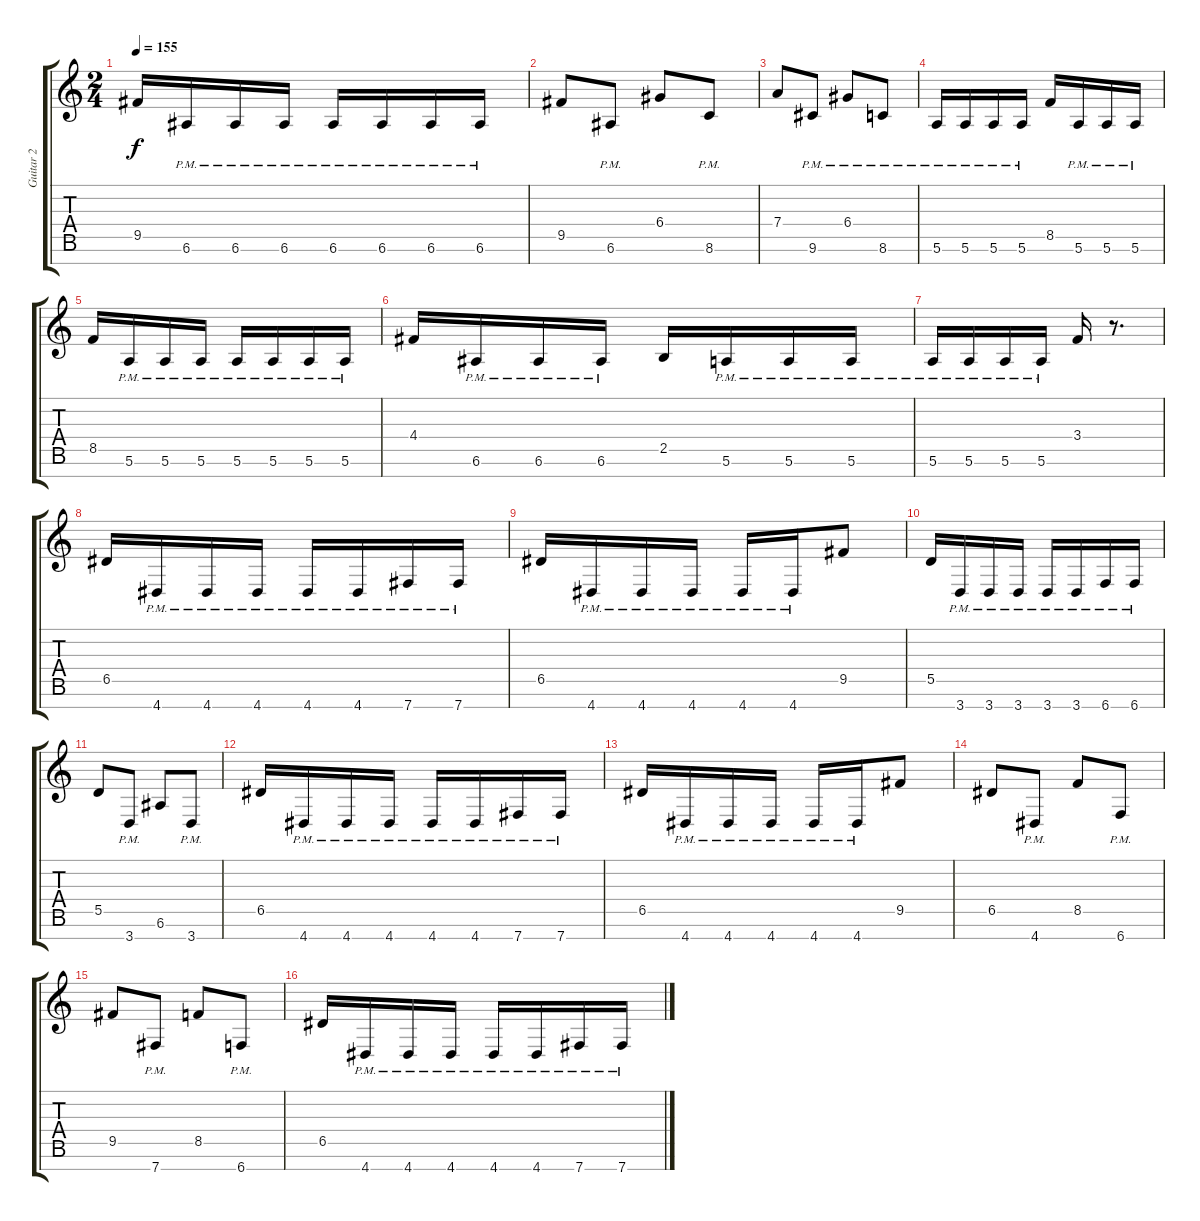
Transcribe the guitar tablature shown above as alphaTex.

\track ("Guitar 2" "Guitar 2") {instrument distortionguitar}
\staff {score tabs}
\tuning (E4 B3 G3 D3 A2 E2 B1) {hide}
\ts (2 4)
\tempo 155
\clef g2
\ks c
9.5.16{dy f} 6.6{pm}.16 6.6{pm}.16 6.6{pm}.16 6.6{pm}.16 6.6{pm}.16 6.6{pm}.16 6.6{pm}.16 |
9.5.8 6.6{pm}.8 6.4.8 8.6{pm}.8 |
7.4.8 9.6{pm}.8 6.4{pm}.8 8.6{pm}.8 |
5.6{pm}.16 5.6{pm}.16 5.6{pm}.16 5.6{pm}.16 8.5.16 5.6{pm}.16 5.6{pm}.16 5.6{pm}.16 |
8.5.16 5.6{pm}.16 5.6{pm}.16 5.6{pm}.16 5.6{pm}.16 5.6{pm}.16 5.6{pm}.16 5.6{pm}.16 |
4.4.16 6.6{pm}.16 6.6{pm}.16 6.6{pm}.16 2.5.16 5.6{pm}.16 5.6{pm}.16 5.6{pm}.16 |
5.6{pm}.16 5.6{pm}.16 5.6{pm}.16 5.6{pm}.16 3.4.16 r.8{d} |
6.5.16 4.7{pm}.16 4.7{pm}.16 4.7{pm}.16 4.7{pm}.16 4.7{pm}.16 7.7{pm}.16 7.7{pm}.16 |
6.5.16 4.7{pm}.16 4.7{pm}.16 4.7{pm}.16 4.7{pm}.16 4.7{pm}.16 9.5.8 |
5.5.16 3.7{pm}.16 3.7{pm}.16 3.7{pm}.16 3.7{pm}.16 3.7{pm}.16 6.7{pm}.16 6.7{pm}.16 |
5.5.8 3.7{pm}.8 6.6.8 3.7{pm}.8 |
6.5.16 4.7{pm}.16 4.7{pm}.16 4.7{pm}.16 4.7{pm}.16 4.7{pm}.16 7.7{pm}.16 7.7{pm}.16 |
6.5.16 4.7{pm}.16 4.7{pm}.16 4.7{pm}.16 4.7{pm}.16 4.7{pm}.16 9.5.8 |
6.5.8 4.7{pm}.8 8.5.8 6.7{pm}.8 |
9.5.8 7.7{pm}.8 8.5.8 6.7{pm}.8 |
6.5.16 4.7{pm}.16 4.7{pm}.16 4.7{pm}.16 4.7{pm}.16 4.7{pm}.16 7.7{pm}.16 7.7{pm}.16
